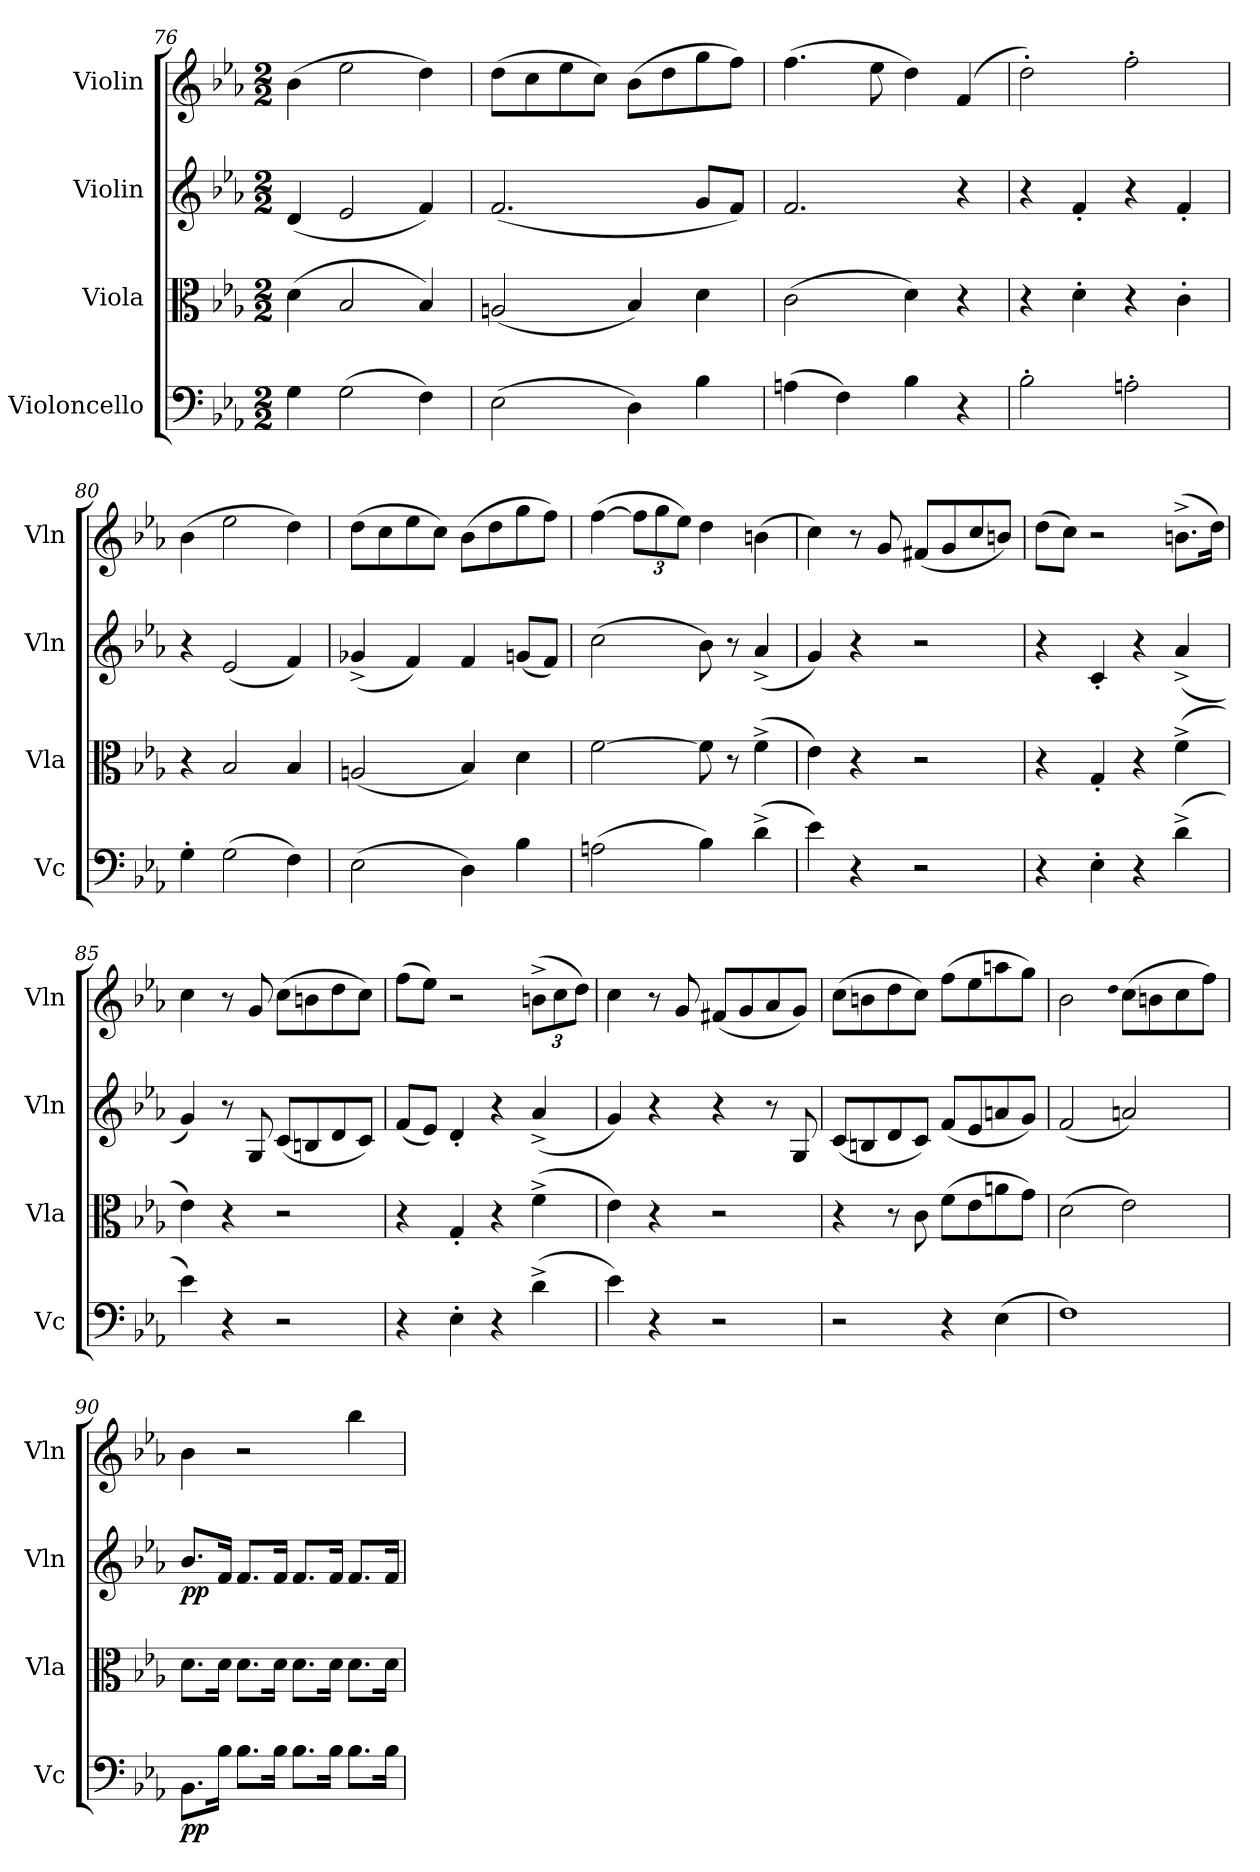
**kern	**dynam	**kern	**kern	**dynam	**kern
*part4	*part4	*part3	*part2	*part2	*part1
*staff4	*staff4	*staff3	*staff2	*staff2	*staff1
*I"Violoncello	*	*I"Viola	*I"Violin	*	*I"Violin
*I'Vc	*	*I'Vla	*I'Vln	*	*I'Vln
*clefF4	*	*clefC3	*clefG2	*	*clefG2
*k[b-e-a-]	*	*k[b-e-a-]	*k[b-e-a-]	*	*k[b-e-a-]
*M2/2	*	*M2/2	*M2/2	*	*M2/2
=76	=76	=76	=76	=76	=76
4G\	.	(4d\	(4d/	.	(4b-\
(2G\	.	2B-/	2e-/	.	2ee-\
4F\)	.	4B-/)	4f/)	.	4dd\)
=77	=77	=77	=77	=77	=77
(2E-\	.	(2An/	(2.f/	.	(8dd\L
.	.	.	.	.	8cc\
.	.	.	.	.	8ee-\
.	.	.	.	.	8cc\J)
4D\)	.	4B-/)	.	.	(8b-\L
.	.	.	.	.	8dd\
4B-\	.	4d\	8g/L	.	8gg\
.	.	.	8f/J)	.	8ff\J)
=78	=78	=78	=78	=78	=78
(4An\	.	(2c\	2.f/	.	(4.ff\
4F\)	.	.	.	.	.
.	.	.	.	.	8ee-\
4B-\	.	4d\)	.	.	4dd\)
4r	.	4r	4r	.	(4f/
=79	=79	=79	=79	=79	=79
2B-'\	.	4r	4r	.	2dd'\)
.	.	4d'\	4f'/	.	.
2An'\	.	4r	4r	.	2ff'\
.	.	4c'\	4f'/	.	.
=80	=80	=80	=80	=80	=80
4G'\	.	4r	4r	.	(4b-\
(2G\	.	2B-/	(2e-/	.	2ee-\
4F\)	.	4B-/	4f/)	.	4dd\)
=81	=81	=81	=81	=81	=81
(2E-\	.	(2An/	(4g-X^/	.	(8dd\L
.	.	.	.	.	8cc\
.	.	.	4f/)	.	8ee-\
.	.	.	.	.	8cc\J)
4D\)	.	4B-/)	4f/	.	(8b-\L
.	.	.	.	.	8dd\
4B-\	.	4d\	(8gn/L	.	8gg\
.	.	.	8f/J)	.	8ff\J)
=82	=82	=82	=82	=82	=82
(2An\	.	[2f\	(2cc\	.	([4ff\
.	.	.	.	.	12ff\L]
.	.	.	.	.	12gg\
.	.	.	.	.	12ee-\J)
4B-\)	.	8f\]	8b-\)	.	4dd\
.	.	8r	8r	.	.
(4d^\	.	(4f^\	(4a-^/	.	(4bn\
=83	=83	=83	=83	=83	=83
4e-\)	.	4e-\)	4g/)	.	4cc\)
4r	.	4r	4r	.	8r
.	.	.	.	.	8g/
2r	.	2r	2r	.	(8f#X/L
.	.	.	.	.	8g/
.	.	.	.	.	8cc/
.	.	.	.	.	8bn/J)
=84	=84	=84	=84	=84	=84
4r	.	4r	4r	.	(8dd\L
.	.	.	.	.	8cc\J)
4E-'\	.	4G'/	4c'/	.	2r
4r	.	4r	4r	.	.
(4d^\	.	(4f^\	(4a-^/	.	(8.bn^\L
.	.	.	.	.	16dd\Jk)
=85	=85	=85	=85	=85	=85
4e-\)	.	4e-\)	4g/)	.	4cc\
4r	.	4r	8r	.	8r
.	.	.	8G/	.	8g/
2r	.	2r	(8c/L	.	(8cc\L
.	.	.	8Bn/	.	8bn\
.	.	.	8d/	.	8dd\
.	.	.	8c/J)	.	8cc\J)
=86	=86	=86	=86	=86	=86
4r	.	4r	(8f/L	.	(8ff\L
.	.	.	8e-/J)	.	8ee-\J)
4E-'\	.	4G'/	4d'/	.	2r
4r	.	4r	4r	.	.
(4d^\	.	(4f^\	(4a-^/	.	(12bn^\L
.	.	.	.	.	12cc\
.	.	.	.	.	12dd\J)
=87	=87	=87	=87	=87	=87
4e-\)	.	4e-\)	4g/)	.	4cc\
4r	.	4r	4r	.	8r
.	.	.	.	.	8g/
2r	.	2r	4r	.	(8f#X/L
.	.	.	.	.	8g/
.	.	.	8r	.	8a-/
.	.	.	8G/	.	8g/J)
=88	=88	=88	=88	=88	=88
2r	.	4r	(8c/L	.	(8cc\L
.	.	.	8Bn/	.	8bn\
.	.	8r	8d/	.	8dd\
.	.	8c\	8c/J)	.	8cc\J)
4r	.	(8f\L	(8f/L	.	(8ff\L
.	.	8e-\	8e-/	.	8ee-\
(4E-\	.	8an\	8an/	.	8aan\
.	.	8g\J)	8g/J)	.	8gg\J)
=89	=89	=89	=89	=89	=89
1F)	.	(2d\	(2f/	.	2b-\
.	.	.	.	.	qdd
.	.	2e-\)	2an/)	.	(8cc\L
.	.	.	.	.	8bn\
.	.	.	.	.	8cc\
.	.	.	.	.	8ff\J)
=90	=90	=90	=90	=90	=90
8.BB-\L	pp	8.d\L	8.b-/L	pp	4b-\
16B-\Jk	.	16d\Jk	16f/Jk	.	.
8.B-\L	.	8.d\L	8.f/L	.	2r
16B-\Jk	.	16d\Jk	16f/Jk	.	.
8.B-\L	.	8.d\L	8.f/L	.	.
16B-\Jk	.	16d\Jk	16f/Jk	.	.
8.B-\L	.	8.d\L	8.f/L	.	4bb-\
16B-\Jk	.	16d\Jk	16f/Jk	.	.
=	=	=	=	=	=
*-	*-	*-	*-	*-	*-
